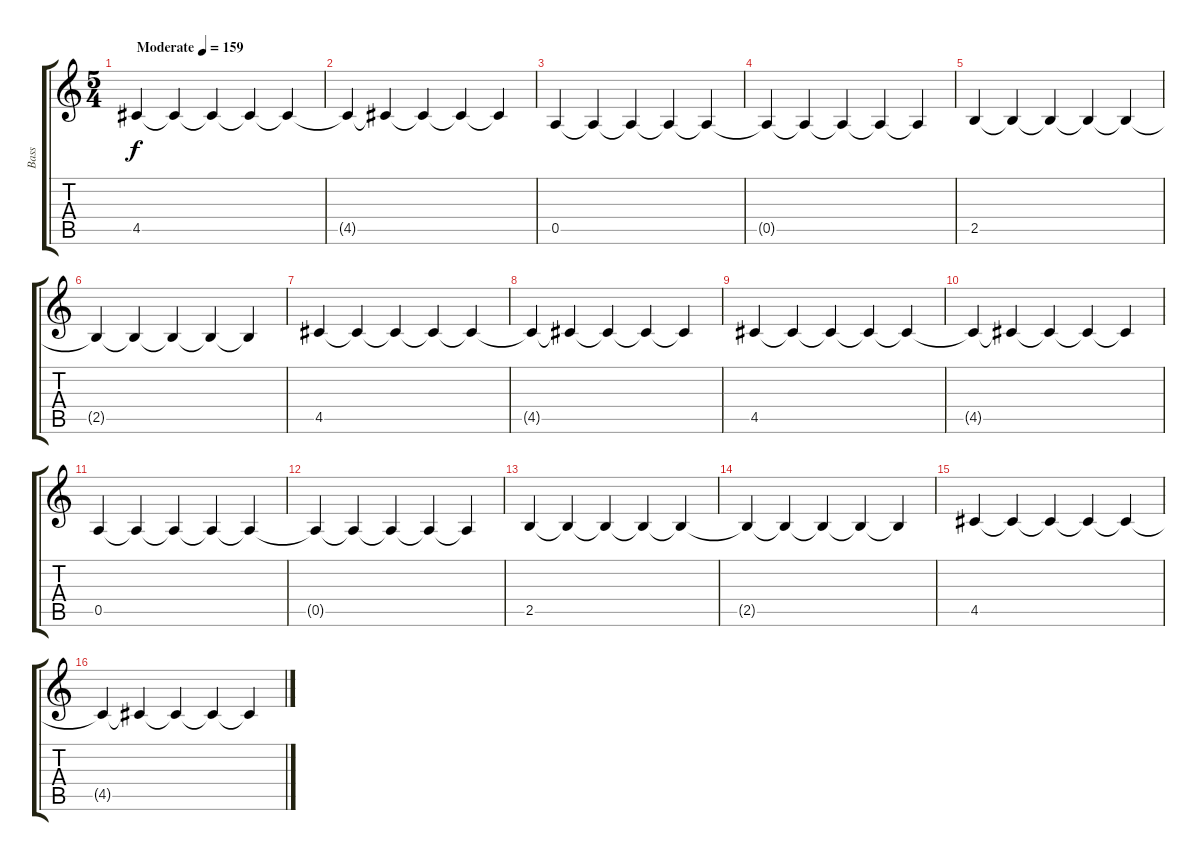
\track ("Bass" "Bass") {instrument electricbasspick}
\staff {score tabs}
\tuning (E4 B3 G3 D3 A2 E2) {hide}
\ts (5 4)
\tempo (159 "Moderate")
\clef g2
\ks c
4.5.4{dy f instrument electricbasspick} 4.5{t}.4 4.5{t}.4 4.5{t}.4 4.5{t}.4 |
4.5{t}.4 4.5{t}.4 4.5{t}.4 4.5{t}.4 4.5{t}.4 |
0.5.4 0.5{t}.4 0.5{t}.4 0.5{t}.4 0.5{t}.4 |
0.5{t}.4 0.5{t}.4 0.5{t}.4 0.5{t}.4 0.5{t}.4 |
2.5.4 2.5{t}.4 2.5{t}.4 2.5{t}.4 2.5{t}.4 |
2.5{t}.4 2.5{t}.4 2.5{t}.4 2.5{t}.4 2.5{t}.4 |
4.5.4 4.5{t}.4 4.5{t}.4 4.5{t}.4 4.5{t}.4 |
4.5{t}.4 4.5{t}.4 4.5{t}.4 4.5{t}.4 4.5{t}.4 |
4.5.4 4.5{t}.4 4.5{t}.4 4.5{t}.4 4.5{t}.4 |
4.5{t}.4 4.5{t}.4 4.5{t}.4 4.5{t}.4 4.5{t}.4 |
0.5.4 0.5{t}.4 0.5{t}.4 0.5{t}.4 0.5{t}.4 |
0.5{t}.4 0.5{t}.4 0.5{t}.4 0.5{t}.4 0.5{t}.4 |
2.5.4 2.5{t}.4 2.5{t}.4 2.5{t}.4 2.5{t}.4 |
2.5{t}.4 2.5{t}.4 2.5{t}.4 2.5{t}.4 2.5{t}.4 |
4.5.4 4.5{t}.4 4.5{t}.4 4.5{t}.4 4.5{t}.4 |
4.5{t}.4 4.5{t}.4 4.5{t}.4 4.5{t}.4 4.5{t}.4
